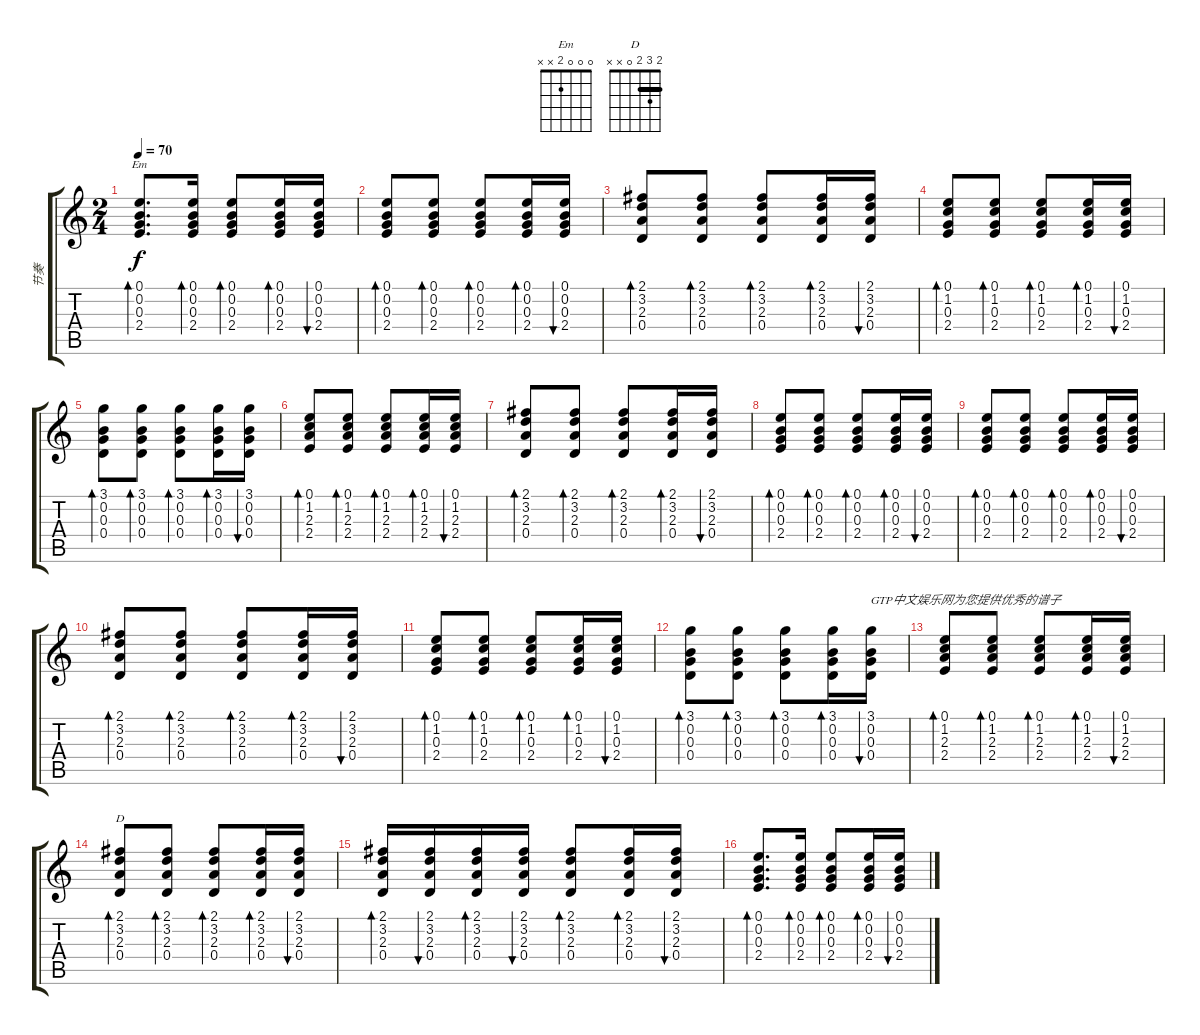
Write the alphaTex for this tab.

\track ("节奏" "节奏") {instrument acousticguitarnylon}
\staff {score tabs}
\tuning (E4 B3 G3 D3 A2 E2) {hide}
\chord ("Em" 0 0 0 2 x x)
\chord ("D" 2 3 2 0 x x) {barre 2}
\ts (2 4)
\tempo 70
\clef g2
\ks c
(0.1 0.2 0.3 2.4).8{d bd 30 ch "Em" dy f} (0.1 0.2 0.3 2.4).16{bd 30} (0.1 0.2 0.3 2.4).8{bd 30} (0.1 0.2 0.3 2.4).16{bd 30} (0.1 0.2 0.3 2.4).16{bu 30} |
(0.1 0.2 0.3 2.4).8{bd 30} (0.1 0.2 0.3 2.4).8{bd 30} (0.1 0.2 0.3 2.4).8{bd 30} (0.1 0.2 0.3 2.4).16{bd 30} (0.1 0.2 0.3 2.4).16{bu 30} |
(2.1 3.2 2.3 0.4).8{bd 30} (2.1 3.2 2.3 0.4).8{bd 30} (2.1 3.2 2.3 0.4).8{bd 30} (2.1 3.2 2.3 0.4).16{bd 30} (2.1 3.2 2.3 0.4).16{bu 30} |
(0.1 1.2 0.3 2.4).8{bd 30} (0.1 1.2 0.3 2.4).8{bd 30} (0.1 1.2 0.3 2.4).8{bd 30} (0.1 1.2 0.3 2.4).16{bd 30} (0.1 1.2 0.3 2.4).16{bu 30} |
(3.1 0.2 0.3 0.4).8{bd 30} (3.1 0.2 0.3 0.4).8{bd 30} (3.1 0.2 0.3 0.4).8{bd 30} (3.1 0.2 0.3 0.4).16{bd 30} (3.1 0.2 0.3 0.4).16{bu 30} |
(0.1 1.2 2.3 2.4).8{bd 30} (0.1 1.2 2.3 2.4).8{bd 30} (0.1 1.2 2.3 2.4).8{bd 30} (0.1 1.2 2.3 2.4).16{bd 30} (0.1 1.2 2.3 2.4).16{bu 30} |
(2.1 3.2 2.3 0.4).8{bd 30} (2.1 3.2 2.3 0.4).8{bd 30} (2.1 3.2 2.3 0.4).8{bd 30} (2.1 3.2 2.3 0.4).16{bd 30} (2.1 3.2 2.3 0.4).16{bu 30} |
(0.1 0.2 0.3 2.4).8{bd 30} (0.1 0.2 0.3 2.4).8{bd 30} (0.1 0.2 0.3 2.4).8{bd 30} (0.1 0.2 0.3 2.4).16{bd 30} (0.1 0.2 0.3 2.4).16{bu 30} |
(0.1 0.2 0.3 2.4).8{bd 30} (0.1 0.2 0.3 2.4).8{bd 30} (0.1 0.2 0.3 2.4).8{bd 30} (0.1 0.2 0.3 2.4).16{bd 30} (0.1 0.2 0.3 2.4).16{bu 30} |
(2.1 3.2 2.3 0.4).8{bd 30} (2.1 3.2 2.3 0.4).8{bd 30} (2.1 3.2 2.3 0.4).8{bd 30} (2.1 3.2 2.3 0.4).16{bd 30} (2.1 3.2 2.3 0.4).16{bu 30} |
(0.1 1.2 0.3 2.4).8{bd 30} (0.1 1.2 0.3 2.4).8{bd 30} (0.1 1.2 0.3 2.4).8{bd 30} (0.1 1.2 0.3 2.4).16{bd 30} (0.1 1.2 0.3 2.4).16{bu 30} |
(3.1 0.2 0.3 0.4).8{bd 30} (3.1 0.2 0.3 0.4).8{bd 30} (3.1 0.2 0.3 0.4).8{bd 30} (3.1 0.2 0.3 0.4).16{bd 30} (3.1 0.2 0.3 0.4).16{bu 30 txt "GTP中文娱乐网为您提供优秀的谱子"} |
(0.1 1.2 2.3 2.4).8{bd 30} (0.1 1.2 2.3 2.4).8{bd 30} (0.1 1.2 2.3 2.4).8{bd 30} (0.1 1.2 2.3 2.4).16{bd 30} (0.1 1.2 2.3 2.4).16{bu 30} |
(2.1 3.2 2.3 0.4).8{bd 30 ch "D"} (2.1 3.2 2.3 0.4).8{bd 30} (2.1 3.2 2.3 0.4).8{bd 30} (2.1 3.2 2.3 0.4).16{bd 30} (2.1 3.2 2.3 0.4).16{bu 30} |
(2.1 3.2 2.3 0.4).16{bd 30} (2.1 3.2 2.3 0.4).16{bu 30} (2.1 3.2 2.3 0.4).16{bd 30} (2.1 3.2 2.3 0.4).16{bu 30} (2.1 3.2 2.3 0.4).8{bd 30} (2.1 3.2 2.3 0.4).16{bd 30} (2.1 3.2 2.3 0.4).16{bu 30} |
(0.1 0.2 0.3 2.4).8{d bd 30} (0.1 0.2 0.3 2.4).16{bd 30} (0.1 0.2 0.3 2.4).8{bd 30} (0.1 0.2 0.3 2.4).16{bd 30} (0.1 0.2 0.3 2.4).16{bu 30}
